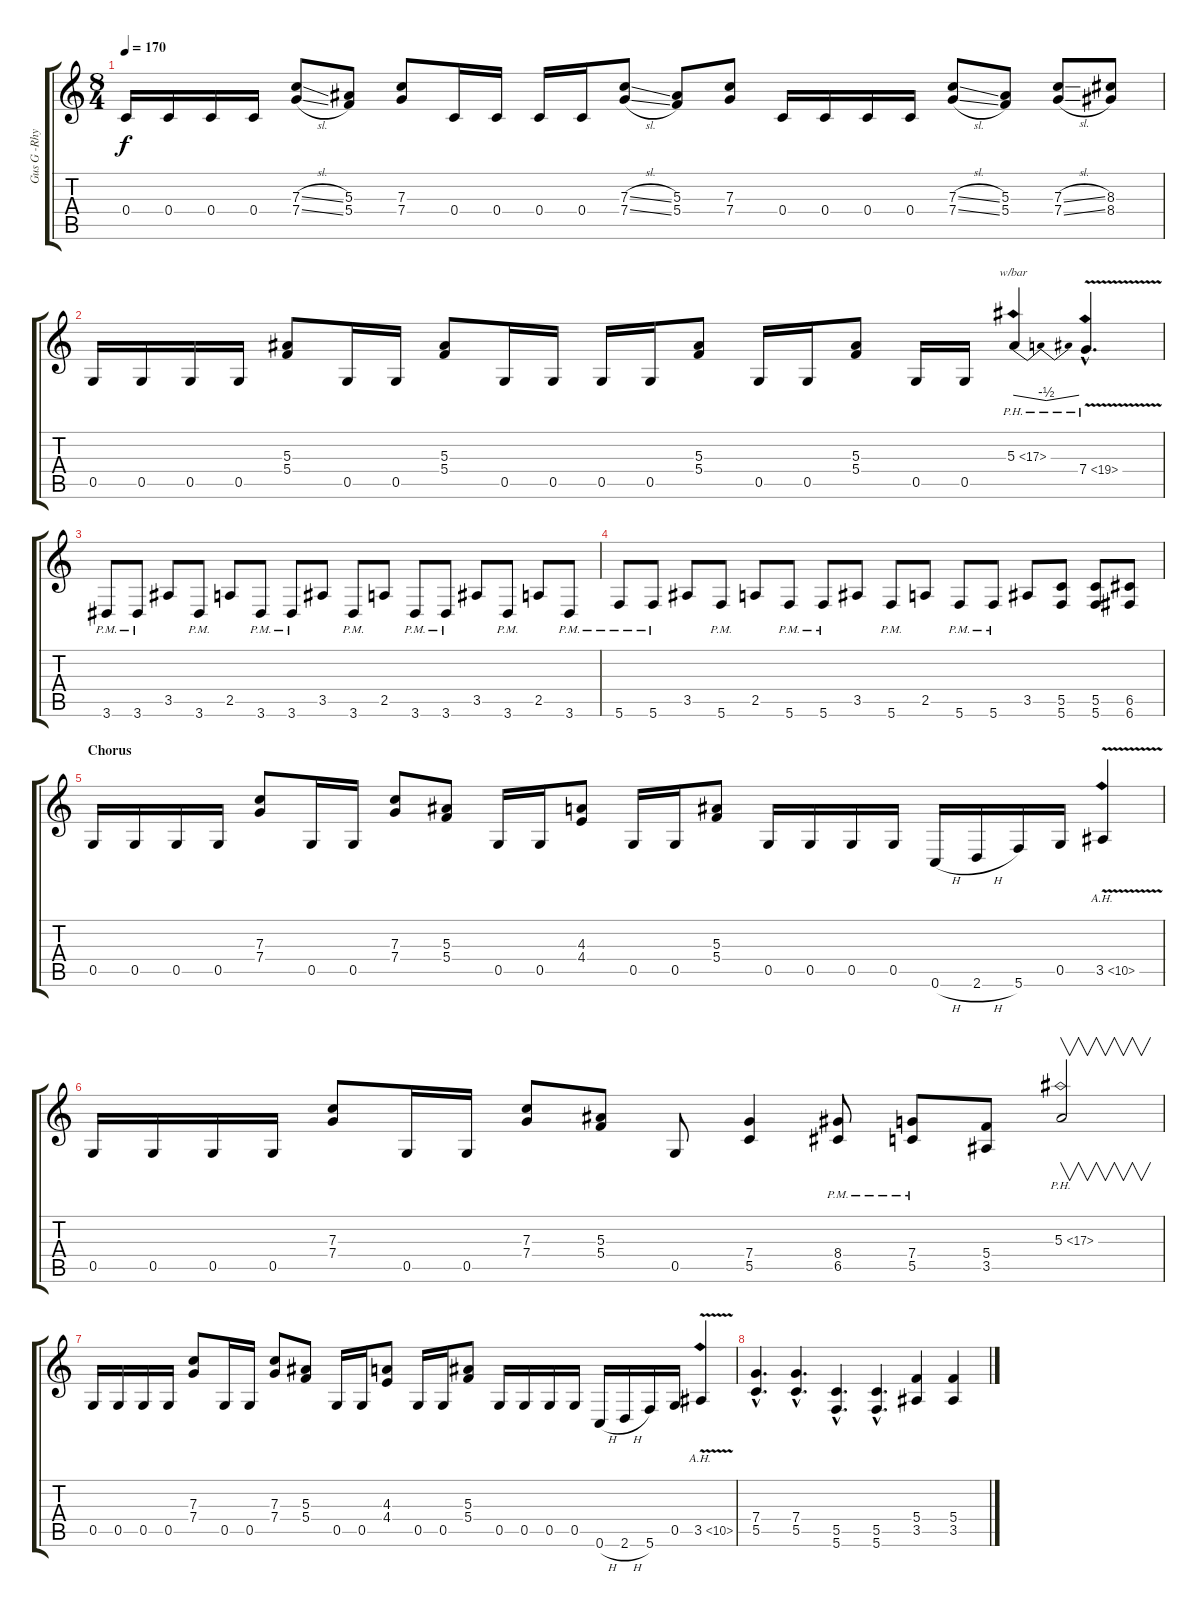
\track ("Gus G -Rhytm/fills" "Gus G -Rhy") {instrument distortionguitar}
\staff {score tabs}
\tuning (D4 A3 F3 C3 G2 C2) {hide}
\ts (8 4)
\tempo 170
\clef g2
\ks c
0.4.16{dy f} 0.4.16 0.4.16 0.4.16 (7.3{sl} 7.4{sl}).8 (5.3 5.4).8 (7.3 7.4).8 0.4.16 0.4.16 0.4.16 0.4.16 (7.3{sl} 7.4{sl}).8 (5.3 5.4).8 (7.3 7.4).8 0.4.16 0.4.16 0.4.16 0.4.16 (7.3{sl} 7.4{sl}).8 (5.3 5.4).8 (7.3{sl} 7.4{sl}).8 (8.3 8.4).8 |
0.5.16 0.5.16 0.5.16 0.5.16 (5.3 5.4).8 0.5.16 0.5.16 (5.3 5.4).8 0.5.16 0.5.16 0.5.16 0.5.16 (5.3 5.4).8 0.5.16 0.5.16 (5.3 5.4).8 0.5.16 0.5.16 5.3{ph 12}.4{tbe (dip default 0 0 30 -2 60 0)} 7.4{ph 12 v hac}.4{d} |
3.6{pm}.8 3.6{pm}.8 3.5.8 3.6{pm}.8 2.5.8 3.6{pm}.8 3.6{pm}.8 3.5.8 3.6{pm}.8 2.5.8 3.6{pm}.8 3.6{pm}.8 3.5.8 3.6{pm}.8 2.5.8 3.6{pm}.8 |
5.6{pm}.8 5.6{pm}.8 3.5.8 5.6{pm}.8 2.5.8 5.6{pm}.8 5.6{pm}.8 3.5.8 5.6{pm}.8 2.5.8 5.6{pm}.8 5.6{pm}.8 3.5.8 (5.5 5.6).8 (5.5 5.6).8 (6.5 6.6).8 |
\section ("" "Chorus")
0.5.16 0.5.16 0.5.16 0.5.16 (7.3 7.4).8 0.5.16 0.5.16 (7.3 7.4).8 (5.3 5.4).8 0.5.16 0.5.16 (4.3 4.4).8 0.5.16 0.5.16 (5.3 5.4).8 0.5.16 0.5.16 0.5.16 0.5.16 0.6{h}.16 2.6{h}.16 5.6.16 0.5.16 3.5{ah 7 v}.4 |
0.5.16 0.5.16 0.5.16 0.5.16 (7.3 7.4).8 0.5.16 0.5.16 (7.3 7.4).8 (5.3 5.4).8 0.5.8 (7.4 5.5).4 (8.4{pm} 6.5{pm}).8 (7.4{pm} 5.5{pm}).8 (5.4 3.5).8 5.3{ph 12}.2{v} |
0.5.16 0.5.16 0.5.16 0.5.16 (7.3 7.4).8 0.5.16 0.5.16 (7.3 7.4).8 (5.3 5.4).8 0.5.16 0.5.16 (4.3 4.4).8 0.5.16 0.5.16 (5.3 5.4).8 0.5.16 0.5.16 0.5.16 0.5.16 0.6{h}.16 2.6{h}.16 5.6.16 0.5.16 3.5{ah 7 v}.4 |
(7.4{hac} 5.5{hac}).4{d} (7.4{hac} 5.5{hac}).4{d} (5.5{hac} 5.6{hac}).4{d} (5.5{hac} 5.6{hac}).4{d} (5.4 3.5).4 (5.4 3.5).4
